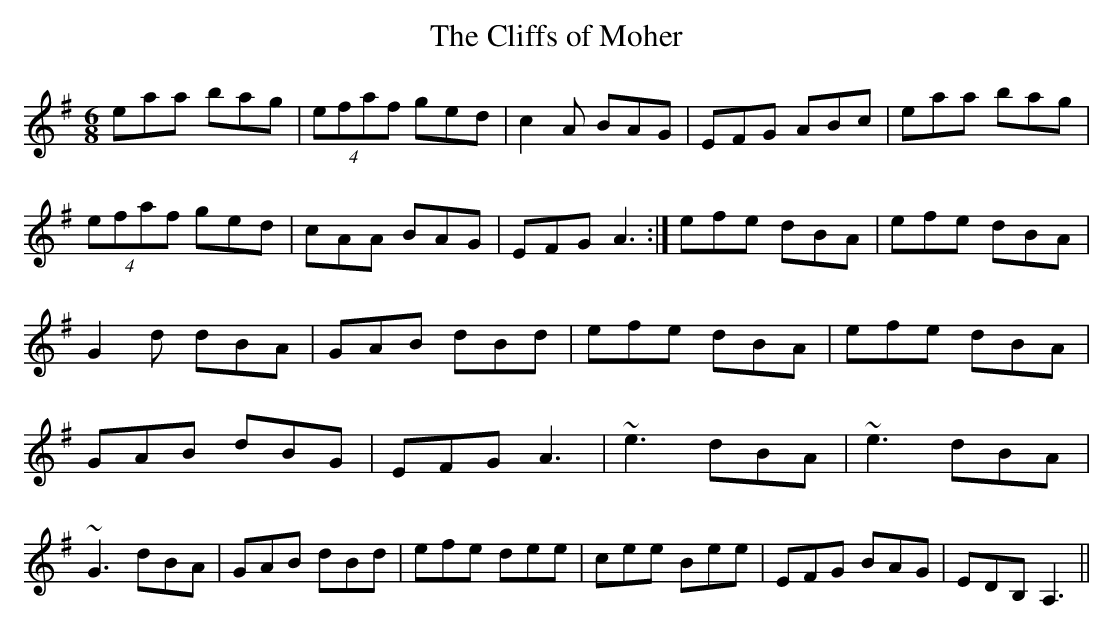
X:1
T:Cliffs of Moher, The
M:6/8
K:G
eaa bag|(4efaf ged|c2 A BAG|EFG ABc|eaa bag|(4efaf ged|cAA BAG|EFG A3:|\
efe dBA|efe dBA|G2 d dBA|GAB dBd|efe dBA|efe dBA|GAB dBG|EFG A3|\
~e3 dBA|~e3 dBA|~G3 dBA|GAB dBd|efe dee|cee Bee|EFG BAG|EDB, A,3||
